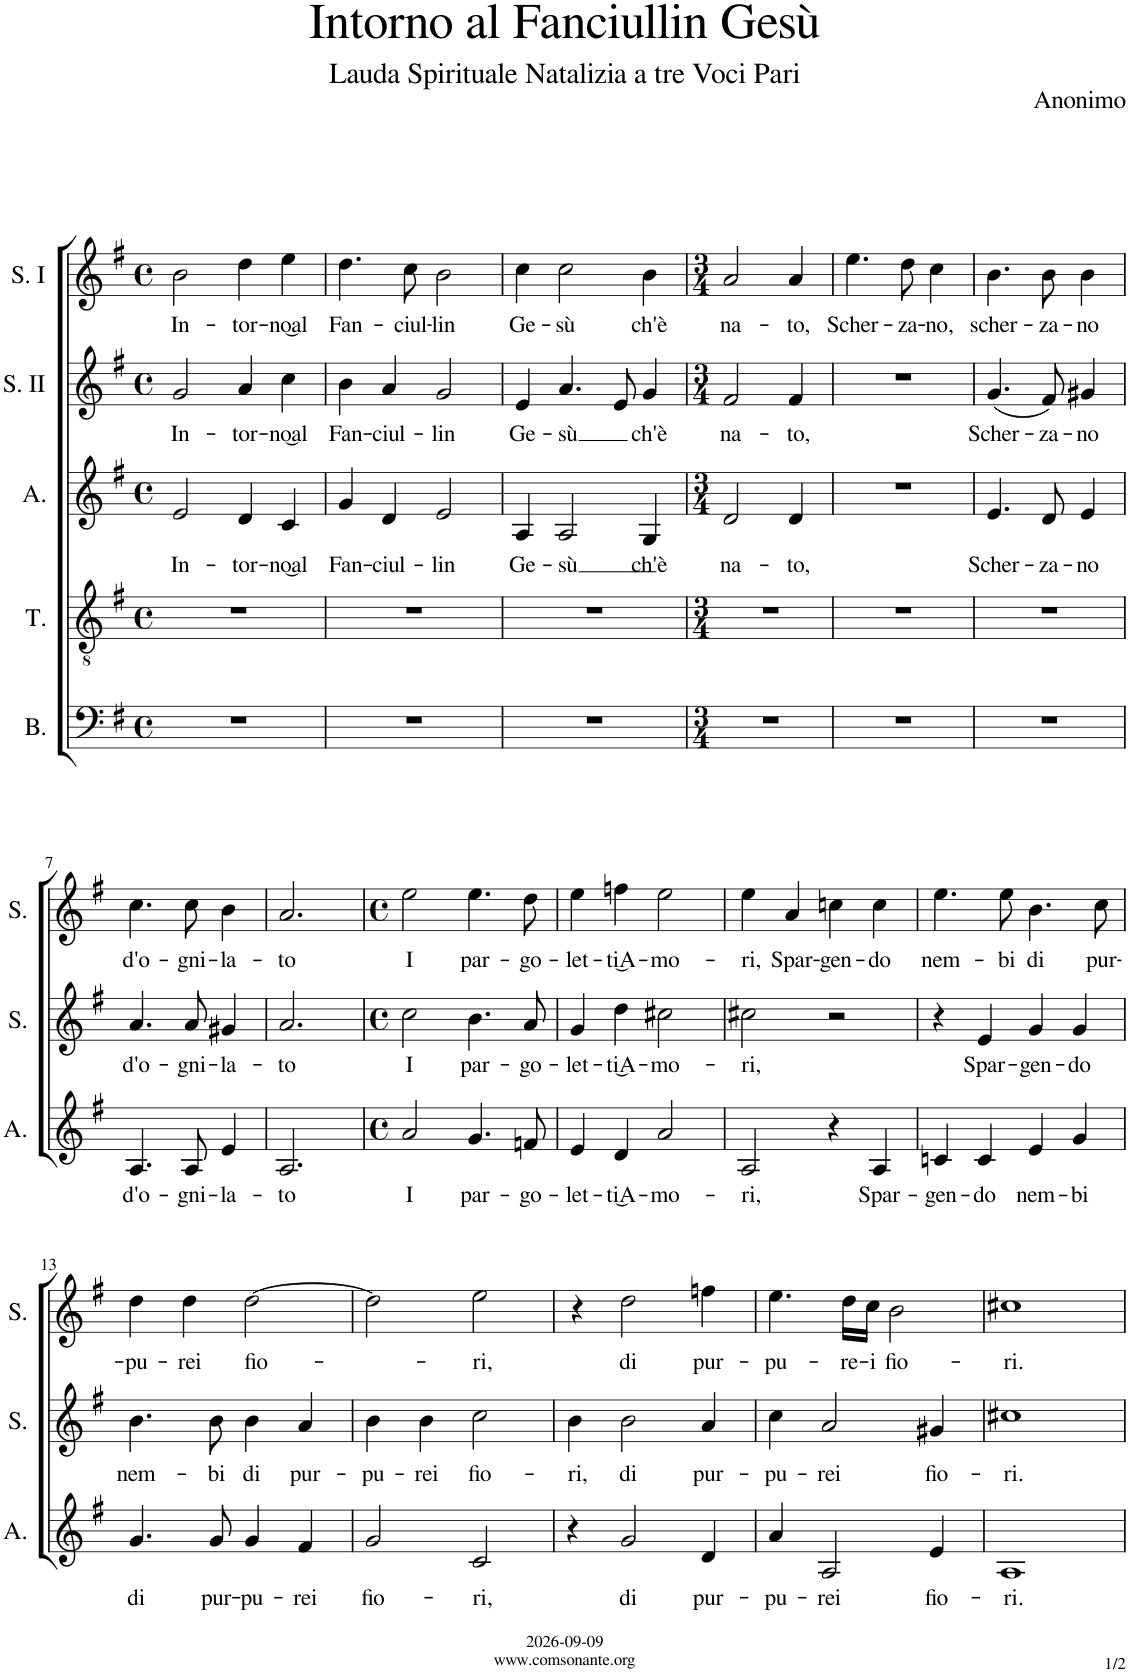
**kern	**kern	**kern	**text	**kern	**text	**kern	**text
*part5	*part4	*part3	*part3	*part2	*part2	*part1	*part1
*staff5	*staff4	*staff3	*staff3	*staff2	*staff2	*staff1	*staff1
*I"B.	*I"T.	*I"A.	*	*I"S. II	*	*I"S. I	*
*I'B.	*I'T.	*I'A.	*	*I'S.	*	*I'S.	*
*clefF4	*clefGv2	*clefG2	*	*clefG2	*	*clefG2	*
*k[f#]	*k[f#]	*k[f#]	*	*k[f#]	*	*k[f#]	*
*M4/4	*M4/4	*M4/4	*	*M4/4	*	*M4/4	*
*met(c)	*met(c)	*met(c)	*	*met(c)	*	*met(c)	*
=1	=1	=1	=1	=1	=1	=1	=1
!	!	!	!LO:LY:b	!	!LO:LY:b	!	!LO:LY:b
1r	1r	2e/	In-	2g/	In-	2b\	In-
!	!	!	!LO:LY:b	!	!LO:LY:b	!	!LO:LY:b
.	.	4d/	-tor-	4a/	-tor-	4dd\	-tor-
!	!	!	!LO:LY:b	!	!LO:LY:b	!	!LO:LY:b
.	.	4c/	-no͜al	4cc\	-no͜al	4ee\	-no͜al
=2	=2	=2	=2	=2	=2	=2	=2
!	!	!	!LO:LY:b	!	!LO:LY:b	!	!LO:LY:b
1r	1r	4g/	Fan-	4b\	Fan-	4.dd\	Fan-
!	!	!	!LO:LY:b	!	!LO:LY:b	!	!
.	.	4d/	-ciul-	4a/	-ciul-	.	.
!	!	!	!	!	!	!	!LO:LY:b
.	.	.	.	.	.	8cc\	-ciul-
!	!	!	!LO:LY:b	!	!LO:LY:b	!	!LO:LY:b
.	.	2e/	-lin	2g/	-lin	2b\	-lin
=3	=3	=3	=3	=3	=3	=3	=3
!	!	!	!LO:LY:b	!	!LO:LY:b	!	!LO:LY:b
1r	1r	4A/	Ge-	4e/	Ge-	4cc\	Ge-
!	!	!	!LO:LY:b	!	!LO:LY:b	!	!LO:LY:b
.	.	2A/	-sù	4.a/	-sù	2cc\	-sù
.	.	.	.	8e/	.	.	.
!	!	!	!LO:LY:b	!	!LO:LY:b	!	!LO:LY:b
.	.	4G/	ch'è	4g/	ch'è	4b\	ch'è
=4	=4	=4	=4	=4	=4	=4	=4
*M3/4	*M3/4	*M3/4	*	*M3/4	*	*M3/4	*
!	!	!	!LO:LY:b	!	!LO:LY:b	!	!LO:LY:b
2.r	2.r	2d/	na-	2f#/	na-	2a/	na-
!	!	!	!LO:LY:b	!	!LO:LY:b	!	!LO:LY:b
.	.	4d/	-to,	4f#/	-to,	4a/	-to,
=5	=5	=5	=5	=5	=5	=5	=5
!	!	!	!	!	!	!	!LO:LY:b
2.r	2.r	2.r	.	2.r	.	4.ee\	Scher-
!	!	!	!	!	!	!	!LO:LY:b
.	.	.	.	.	.	8dd\	-za-
!	!	!	!	!	!	!	!LO:LY:b
.	.	.	.	.	.	4cc\	-no,
=6	=6	=6	=6	=6	=6	=6	=6
!	!	!	!LO:LY:b	!	!LO:LY:b	!	!LO:LY:b
2.r	2.r	4.e/	Scher-	(4.g/	Scher-	4.b\	scher-
!	!	!	!LO:LY:b	!	!LO:LY:b	!	!LO:LY:b
.	.	8d/	-za-	8f#/)	-za-	8b\	-za-
!	!	!	!LO:LY:b	!	!LO:LY:b	!	!LO:LY:b
.	.	4e/	-no	4g#X/	-no	4b\	-no
!!LO:LB:g=z
=7	=7	=7	=7	=7	=7	=7	=7
!	!	!	!LO:LY:b	!	!LO:LY:b	!	!LO:LY:b
2.r	2.r	4.A/	d'o-	4.a/	d'o-	4.cc\	d'o-
!	!	!	!LO:LY:b	!	!LO:LY:b	!	!LO:LY:b
.	.	8A/	-gni-	8a/	-gni-	8cc\	-gni-
!	!	!	!LO:LY:b	!	!LO:LY:b	!	!LO:LY:b
.	.	4e/	-la-	4g#X/	-la-	4b\	-la-
=8	=8	=8	=8	=8	=8	=8	=8
!	!	!	!LO:LY:b	!	!LO:LY:b	!	!LO:LY:b
2.r	2.r	2.A/	-to	2.a/	-to	2.a/	-to
=9	=9	=9	=9	=9	=9	=9	=9
*M4/4	*M4/4	*M4/4	*	*M4/4	*	*M4/4	*
*met(c)	*met(c)	*met(c)	*	*met(c)	*	*met(c)	*
!	!	!	!LO:LY:b	!	!LO:LY:b	!	!LO:LY:b
1r	1r	2a/	I	2cc\	I	2ee\	I
!	!	!	!LO:LY:b	!	!LO:LY:b	!	!LO:LY:b
.	.	4.g/	par-	4.b\	par-	4.ee\	par-
!	!	!	!LO:LY:b	!	!LO:LY:b	!	!LO:LY:b
.	.	8fn/	-go-	8a/	-go-	8dd\	-go-
=10	=10	=10	=10	=10	=10	=10	=10
!	!	!	!LO:LY:b	!	!LO:LY:b	!	!LO:LY:b
1r	1r	4e/	-let-	4g/	-let-	4ee\	-let-
!	!	!	!LO:LY:b	!	!LO:LY:b	!	!LO:LY:b
.	.	4d/	-ti͜A-	4dd\	-ti͜A-	4ffn\	-ti͜A-
!	!	!	!LO:LY:b	!	!LO:LY:b	!	!LO:LY:b
.	.	2a/	-mo-	2cc#X\	-mo-	2ee\	-mo-
=11	=11	=11	=11	=11	=11	=11	=11
!	!	!	!LO:LY:b	!	!LO:LY:b	!	!LO:LY:b
1r	1r	2A/	-ri,	2cc#X\	-ri,	4ee\	-ri,
!	!	!	!	!	!	!	!LO:LY:b
.	.	.	.	.	.	4a/	Spar-
!	!	!	!	!	!	!	!LO:LY:b
.	.	4r	.	2r	.	4ccn\	-gen-
!	!	!	!LO:LY:b	!	!	!	!LO:LY:b
.	.	4A/	Spar-	.	.	4cc\	-do
=12	=12	=12	=12	=12	=12	=12	=12
!	!	!	!LO:LY:b	!	!	!	!LO:LY:b
1r	1r	4cn/	-gen-	4r	.	4.ee\	nem-
!	!	!	!LO:LY:b	!	!LO:LY:b	!	!
.	.	4c/	-do	4e/	Spar-	.	.
!	!	!	!	!	!	!	!LO:LY:b
.	.	.	.	.	.	8ee\	-bi
!	!	!	!LO:LY:b	!	!LO:LY:b	!	!LO:LY:b
.	.	4e/	nem-	4g/	-gen-	4.b\	di
!	!	!	!LO:LY:b	!	!LO:LY:b	!	!
.	.	4g/	-bi	4g/	-do	.	.
!	!	!	!	!	!	!	!LO:LY:b
.	.	.	.	.	.	8cc\	pur-
!!LO:LB:g=z
=13	=13	=13	=13	=13	=13	=13	=13
!	!	!	!LO:LY:b	!	!LO:LY:b	!	!LO:LY:b
1r	1r	4.g/	di	4.b\	nem-	4dd\	-pu-
!	!	!	!	!	!	!	!LO:LY:b
.	.	.	.	.	.	4dd\	-rei
!	!	!	!LO:LY:b	!	!LO:LY:b	!	!
.	.	8g/	pur-	8b\	-bi	.	.
!	!	!	!LO:LY:b	!	!LO:LY:b	!	!LO:LY:b
.	.	4g/	-pu-	4b\	di	[2dd\	fio-
!	!	!	!LO:LY:b	!	!LO:LY:b	!	!
.	.	4f#/	-rei	4a/	pur-	.	.
=14	=14	=14	=14	=14	=14	=14	=14
!	!	!	!LO:LY:b	!	!LO:LY:b	!	!
1r	1r	2g/	fio-	4b\	-pu-	2dd\]	.
!	!	!	!	!	!LO:LY:b	!	!
.	.	.	.	4b\	-rei	.	.
!	!	!	!LO:LY:b	!	!LO:LY:b	!	!LO:LY:b
.	.	2c/	-ri,	2cc\	fio-	2ee\	-ri,
=15	=15	=15	=15	=15	=15	=15	=15
!	!	!	!	!	!LO:LY:b	!	!
1r	1r	4r	.	4b\	-ri,	4r	.
!	!	!	!LO:LY:b	!	!LO:LY:b	!	!LO:LY:b
.	.	2g/	di	2b\	di	2dd\	di
!	!	!	!LO:LY:b	!	!LO:LY:b	!	!LO:LY:b
.	.	4d/	pur-	4a/	pur-	4ffn\	pur-
=16	=16	=16	=16	=16	=16	=16	=16
!	!	!	!LO:LY:b	!	!LO:LY:b	!	!LO:LY:b
1r	1r	4a/	-pu-	4cc\	-pu-	4.ee\	-pu-
!	!	!	!LO:LY:b	!	!LO:LY:b	!	!
.	.	2A/	-rei	2a/	-rei	.	.
!	!	!	!	!	!	!	!LO:LY:b
.	.	.	.	.	.	16dd\LL	-re-
!	!	!	!	!	!	!	!LO:LY:b
.	.	.	.	.	.	16cc\JJ	-i
!	!	!	!	!	!	!	!LO:LY:b
.	.	.	.	.	.	2b\	fio-
!	!	!	!LO:LY:b	!	!LO:LY:b	!	!
.	.	4e/	fio-	4g#X/	fio-	.	.
=17	=17	=17	=17	=17	=17	=17	=17
!	!	!	!LO:LY:b	!	!LO:LY:b	!	!LO:LY:b
1r	1r	1A	-ri.	1cc#X	-ri.	1cc#X	-ri.
=	=	=	=	=	=	=	=
*-	*-	*-	*-	*-	*-	*-	*-
